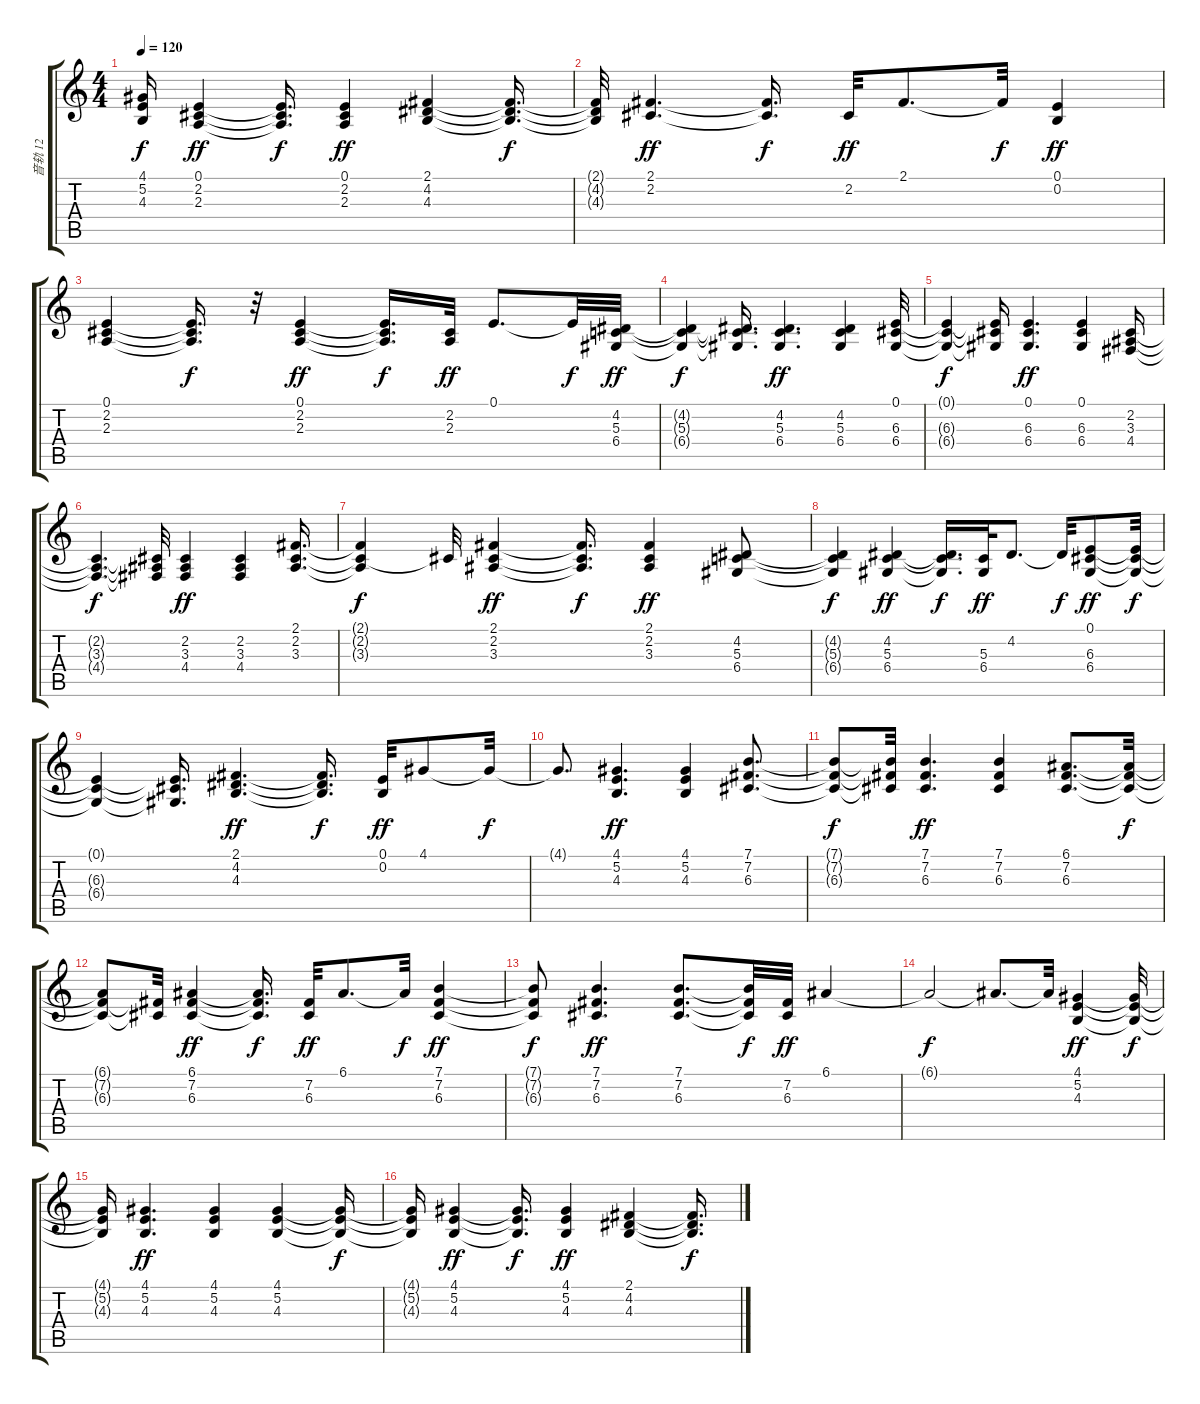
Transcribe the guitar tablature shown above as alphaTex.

\track ("音轨 12" "音轨 12") {instrument fx5brightness}
\staff {score tabs}
\tuning (E4 B3 G3 D3 A2 E2) {hide}
\ts (4 4)
\tempo 120
\clef g2
\ks c
(4.1{t} 5.2{t} 4.3{t}).16{dy f} (0.1 2.2 2.3).4{dy ff} (0.1{t} 2.2{t} 2.3{t}).16{d dy f} (0.1 2.2 2.3).4{dy ff} (2.1 4.2 4.3).4 (2.1{t} 4.2{t} 4.3{t}).16{d dy f} |
(2.1{t} 4.2{t} 4.3{t}).32 (2.1 2.2).4{d dy ff} (2.1{t} 2.2{t}).16{d dy f} 2.2.32{dy ff} 2.1.8{d} 2.1{t}.32{dy f} (0.1 0.2).4{dy ff} |
(0.1 2.2 2.3).4 (0.1{t} 2.2{t} 2.3{t}).16{d dy f} r.32 (0.1 2.2 2.3).4{dy ff} (0.1{t} 2.2{t} 2.3{t}).16{d dy f} (2.2 2.3).32{dy ff} 0.1.8{d} 0.1{t}.32{dy f} (4.2 5.3 6.4).32{dy ff} |
(4.2{t} 5.3{t} 6.4{t}).4{dy f} (4.2{t} 5.3{t} 6.4{t}).16{d} (4.2 5.3 6.4).4{d dy ff} (4.2 5.3 6.4).4 (0.1 6.3 6.4).32 |
(0.1{t} 6.3{t} 6.4{t}).4{dy f} (0.1{t} 6.3{t} 6.4{t}).16 (0.1 6.3 6.4).4{d dy ff} (0.1 6.3 6.4).4 (2.2 3.3 4.4).16 |
(2.2{t} 3.3{t} 4.4{t}).4{d dy f} (2.2{t} 3.3{t} 4.4{t}).32 (2.2 3.3 4.4).4{dy ff} (2.2 3.3 4.4).4 (2.1 2.2 3.3).16{d} |
(2.1{t} 2.2{t} 3.3{t}).4{dy f} 2.2{t}.32 (2.1 2.2 3.3).4{dy ff} (2.1{t} 2.2{t} 3.3{t}).16{d dy f} (2.1 2.2 3.3).4{dy ff} (4.2 5.3 6.4).8 |
(4.2{t} 5.3{t} 6.4{t}).4{dy f} (4.2 5.3 6.4).4{dy ff} (4.2{t} 5.3{t} 6.4{t}).16{d dy f} (5.3 6.4).32{dy ff} 4.2.8{d} 4.2{t}.32{dy f} (0.1 6.3 6.4).8{dy ff} (0.1{t} 6.3{t} 6.4{t}).32{dy f} |
(0.1{t} 6.3{t} 6.4{t}).4 (0.1{t} 6.3{t} 6.4{t}).16{d} (2.1 4.2 4.3).4{d dy ff} (2.1{t} 4.2{t} 4.3{t}).16{d dy f} (0.1 0.2).32{dy ff} 4.1.8 4.1{t}.32{dy f} |
4.1{t}.8{d} (4.1 5.2 4.3).4{d dy ff} (4.1 5.2 4.3).4 (7.1 7.2 6.3).8{d} |
(7.1{t} 7.2{t} 6.3{t}).8{dy f} (7.1{t} 7.2{t} 6.3{t}).32 (7.1 7.2 6.3).4{d dy ff} (7.1 7.2 6.3).4 (6.1 7.2 6.3).8{d} (6.1{t} 7.2{t} 6.3{t}).32{dy f} |
(6.1{t} 7.2{t} 6.3{t}).8 (7.2{t} 6.3{t}).32 (6.1 7.2 6.3).4{dy ff} (6.1{t} 7.2{t} 6.3{t}).16{d dy f} (7.2 6.3).32{dy ff} 6.1.8{d} 6.1{t}.32{dy f} (7.1 7.2 6.3).4{dy ff} |
(7.1{t} 7.2{t} 6.3{t}).8{dy f} (7.1 7.2 6.3).4{d dy ff} (7.1 7.2 6.3).8{d} (7.1{t} 7.2{t} 6.3{t}).32{dy f} (7.2 6.3).32{dy ff} 6.1.4 |
6.1{t}.2{dy f} 6.1{t}.8{d} 6.1{t}.32 (4.1 5.2 4.3).4{dy ff} (4.1{t} 5.2{t} 4.3{t}).32{dy f} |
(4.1{t} 5.2{t} 4.3{t}).16 (4.1 5.2 4.3).4{d dy ff} (4.1 5.2 4.3).4 (4.1 5.2 4.3).4 (4.1{t} 5.2{t} 4.3{t}).16{dy f} |
(4.1{t} 5.2{t} 4.3{t}).16 (4.1 5.2 4.3).4{dy ff} (4.1{t} 5.2{t} 4.3{t}).16{d dy f} (4.1 5.2 4.3).4{dy ff} (2.1 4.2 4.3).4 (2.1{t} 4.2{t} 4.3{t}).16{d dy f}
